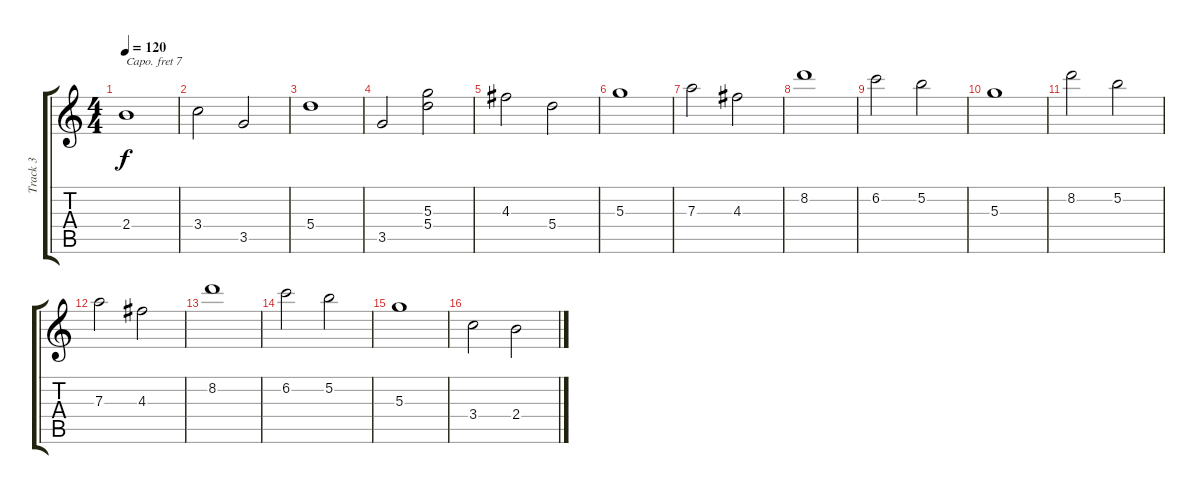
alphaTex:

\track ("Track 3" "Track 3") {instrument contrabass}
\staff {score tabs}
\capo 7
\tuning (E4 B3 G3 D3 A2 E2) {hide}
\ts (4 4)
\tempo 120
\clef g2
\ks c
2.4.1{dy f} |
3.4.2 3.5.2 |
5.4.1 |
3.5.2 (5.3 5.4).2 |
4.3.2 5.4.2 |
5.3.1 |
7.3.2 4.3.2 |
8.2.1 |
6.2.2 5.2.2 |
5.3.1 |
8.2.2 5.2.2 |
7.3.2 4.3.2 |
8.2.1 |
6.2.2 5.2.2 |
5.3.1 |
3.4.2 2.4.2
